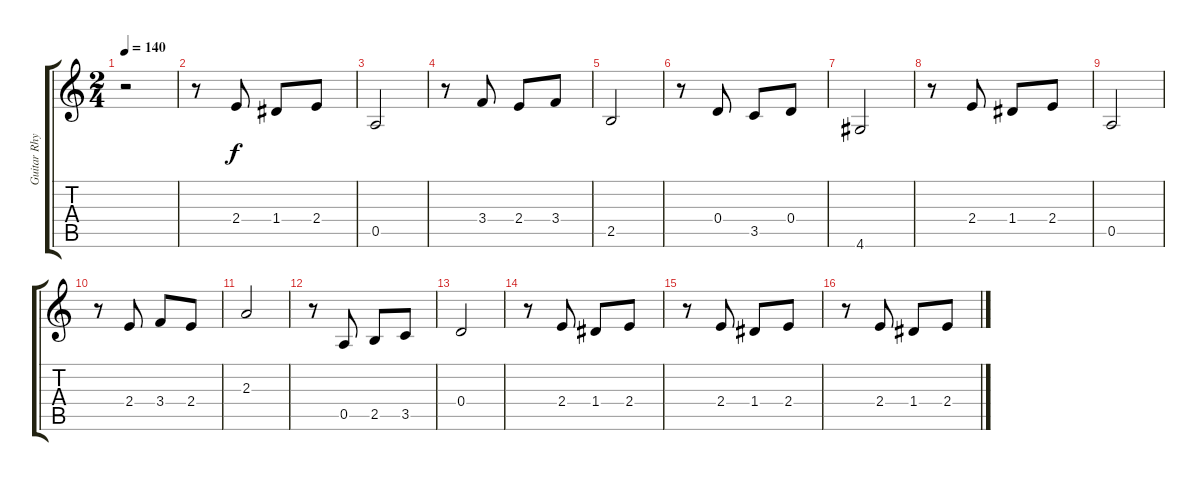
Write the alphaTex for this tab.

\track ("Guitar Rhythm" "Guitar Rhy") {instrument acousticguitarnylon}
\staff {score tabs}
\tuning (E4 B3 G3 D3 A2 E2) {hide}
\ts (2 4)
\tempo 140
\clef g2
\ks c
r.2{dy f instrument acousticguitarnylon} |
r.8 2.4.8 1.4.8 2.4.8 |
0.5.2 |
r.8 3.4.8 2.4.8 3.4.8 |
2.5.2 |
r.8 0.4.8 3.5.8 0.4.8 |
4.6.2 |
r.8 2.4.8 1.4.8 2.4.8 |
0.5.2 |
r.8 2.4.8 3.4.8 2.4.8 |
2.3.2 |
r.8 0.5.8 2.5.8 3.5.8 |
0.4.2 |
r.8 2.4.8 1.4.8 2.4.8 |
r.8 2.4.8 1.4.8 2.4.8 |
r.8 2.4.8 1.4.8 2.4.8
